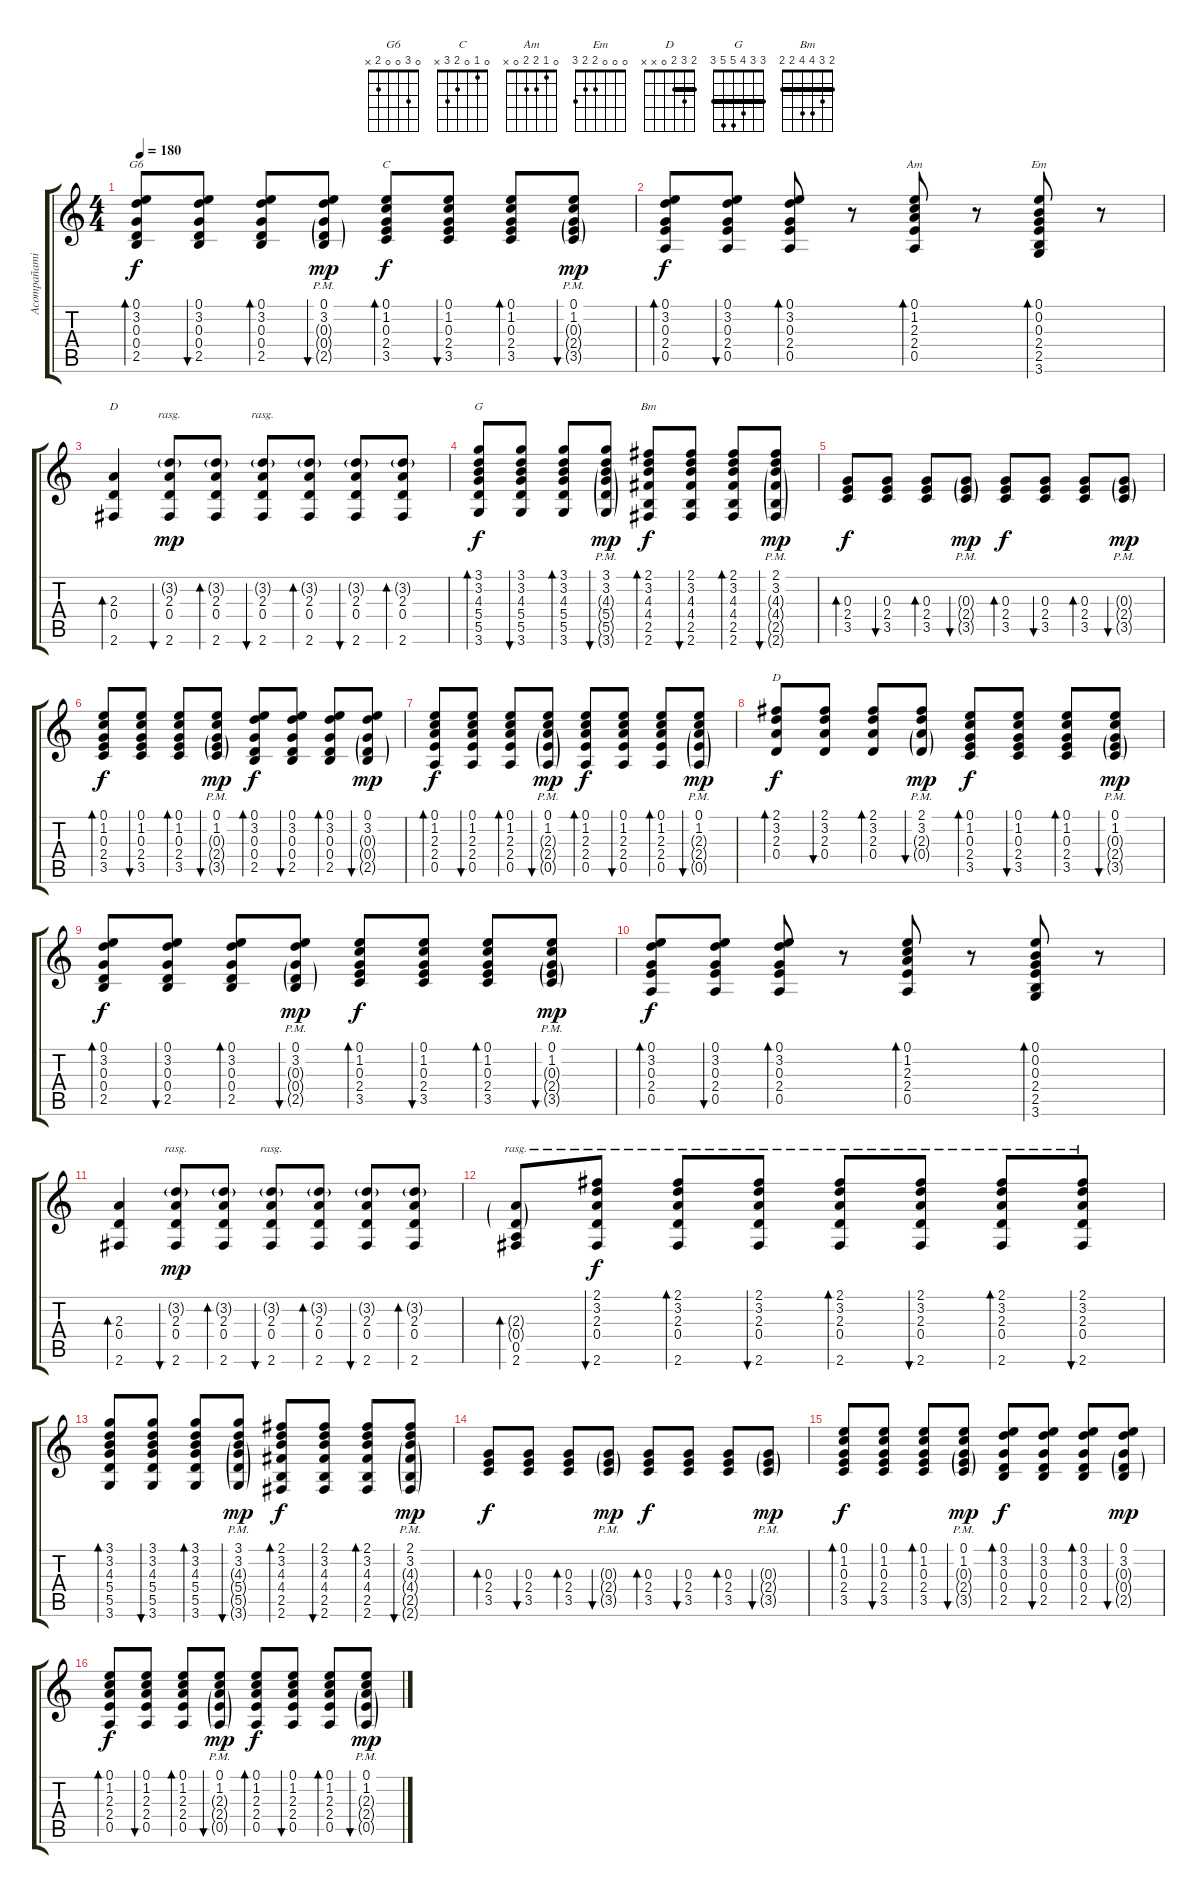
\track ("Acompañamiento" "Acompañami") {instrument acousticguitarnylon}
\staff {score tabs}
\tuning (E4 B3 G3 D3 A2 E2) {hide}
\chord ("G6" 0 3 0 0 2 x)
\chord ("C" 0 1 0 2 3 x)
\chord ("Am" 0 1 2 2 0 x)
\chord ("Em" 0 0 0 2 2 3)
\chord ("D" 2 3 2 0 0 2) {barre 2}
\chord ("G" 3 3 4 5 5 3) {barre 3}
\chord ("Bm" 2 3 4 4 2 2) {barre 2}
\chord ("D" 2 3 2 0 x x) {barre 2}
\ts (4 4)
\tempo 180
\clef g2
\ks c
(0.1 3.2 0.3 0.4 2.5).8{bd 60 ch "G6" dy f} (0.1 3.2 0.3 0.4 2.5).8{bu 60} (0.1 3.2 0.3 0.4 2.5).8{bd 60} (0.1 3.2 0.3{g} 0.4{g pm} 2.5{g}).8{bu 60 dy mp} (0.1 1.2 0.3 2.4 3.5).8{bd 60 ch "C" dy f} (0.1 1.2 0.3 2.4 3.5).8{bu 60} (0.1 1.2 0.3 2.4 3.5).8{bd 60} (0.1 1.2 0.3{g} 2.4{g} 3.5{g pm}).8{bu 60 dy mp} |
(0.1 3.2 0.3 2.4 0.5).8{bd 60 dy f} (0.1 3.2 0.3 2.4 0.5).8{bu 30} (0.1 3.2 0.3 2.4 0.5).8{bd 60} r.8 (0.1 1.2 2.3 2.4 0.5).8{bd 60 ch "Am"} r.8 (0.1 0.2 0.3 2.4 2.5 3.6).8{bd 60 ch "Em"} r.8 |
(2.3 0.4 2.6).4{bd 60 ch "D"} (3.2{g} 2.3 0.4 2.6).8{bu 30 rasg ii dy mp} (3.2{g} 2.3 0.4 2.6).8{bd 60} (3.2{g} 2.3 0.4 2.6).8{bu 30 rasg ii} (3.2{g} 2.3 0.4 2.6).8{bd 60} (3.2{g} 2.3 0.4 2.6).8{bu 30} (3.2{g} 2.3 0.4 2.6).8{bd 60} |
(3.1 3.2 4.3 5.4 5.5 3.6).8{bd 60 ch "G" dy f} (3.1 3.2 4.3 5.4 5.5 3.6).8{bu 30} (3.1 3.2 4.3 5.4 5.5 3.6).8{bd 60} (3.1 3.2 4.3{g} 5.4{g} 5.5{g} 3.6{g pm}).8{bu 30 dy mp} (2.1 3.2 4.3 4.4 2.5 2.6).8{bd 60 ch "Bm" dy f} (2.1 3.2 4.3 4.4 2.5 2.6).8{bu 30} (2.1 3.2 4.3 4.4 2.5 2.6).8{bd 60} (2.1 3.2 4.3{g} 4.4{g} 2.5{g} 2.6{g pm}).8{bu 30 dy mp} |
(0.3 2.4 3.5).8{bd 60 dy f} (0.3 2.4 3.5).8{bu 30} (0.3 2.4 3.5).8{bd 60} (0.3{g} 2.4{g} 3.5{g pm}).8{bu 30 dy mp} (0.3 2.4 3.5).8{bd 60 dy f} (0.3 2.4 3.5).8{bu 30} (0.3 2.4 3.5).8{bd 60} (0.3{g} 2.4{g} 3.5{g pm}).8{bu 30 dy mp} |
(0.1 1.2 0.3 2.4 3.5).8{bd 60 dy f} (0.1 1.2 0.3 2.4 3.5).8{bu 30} (0.1 1.2 0.3 2.4 3.5).8{bd 60} (0.1 1.2 0.3{g} 2.4{g} 3.5{g pm}).8{bu 30 dy mp} (0.1 3.2 0.3 0.4 2.5).8{bd 60 dy f} (0.1 3.2 0.3 0.4 2.5).8{bu 30} (0.1 3.2 0.3 0.4 2.5).8{bd 60} (0.1 3.2 0.3{g} 0.4{g} 2.5{g}).8{bu 30 dy mp} |
(0.1 1.2 2.3 2.4 0.5).8{bd 60 dy f} (0.1 1.2 2.3 2.4 0.5).8{bu 60} (0.1 1.2 2.3 2.4 0.5).8{bd 60} (0.1 1.2 2.3{g} 2.4{g} 0.5{g pm}).8{bu 60 dy mp} (0.1 1.2 2.3 2.4 0.5).8{bd 60 dy f} (0.1 1.2 2.3 2.4 0.5).8{bu 60} (0.1 1.2 2.3 2.4 0.5).8{bd 60} (0.1 1.2 2.3{g} 2.4{g} 0.5{g pm}).8{bu 60 dy mp} |
(2.1 3.2 2.3 0.4).8{bd 60 ch "D" dy f} (2.1 3.2 2.3 0.4).8{bu 60} (2.1 3.2 2.3 0.4).8{bd 60} (2.1 3.2 2.3{g} 0.4{g pm}).8{bu 60 dy mp} (0.1 1.2 0.3 2.4 3.5).8{bd 60 dy f} (0.1 1.2 0.3 2.4 3.5).8{bu 60} (0.1 1.2 0.3 2.4 3.5).8{bd 60} (0.1 1.2 0.3{g} 2.4{g} 3.5{g pm}).8{bu 60 dy mp} |
(0.1 3.2 0.3 0.4 2.5).8{bd 60 dy f} (0.1 3.2 0.3 0.4 2.5).8{bu 60} (0.1 3.2 0.3 0.4 2.5).8{bd 60} (0.1 3.2 0.3{g} 0.4{g pm} 2.5{g}).8{bu 60 dy mp} (0.1 1.2 0.3 2.4 3.5).8{bd 60 dy f} (0.1 1.2 0.3 2.4 3.5).8{bu 60} (0.1 1.2 0.3 2.4 3.5).8{bd 60} (0.1 1.2 0.3{g} 2.4{g} 3.5{g pm}).8{bu 60 dy mp} |
(0.1 3.2 0.3 2.4 0.5).8{bd 60 dy f} (0.1 3.2 0.3 2.4 0.5).8{bu 30} (0.1 3.2 0.3 2.4 0.5).8{bd 60} r.8 (0.1 1.2 2.3 2.4 0.5).8{bd 60} r.8 (0.1 0.2 0.3 2.4 2.5 3.6).8{bd 60} r.8 |
(2.3 0.4 2.6).4{bd 60} (3.2{g} 2.3 0.4 2.6).8{bu 30 rasg ii dy mp} (3.2{g} 2.3 0.4 2.6).8{bd 60} (3.2{g} 2.3 0.4 2.6).8{bu 30 rasg ii} (3.2{g} 2.3 0.4 2.6).8{bd 60} (3.2{g} 2.3 0.4 2.6).8{bu 30} (3.2{g} 2.3 0.4 2.6).8{bd 60} |
(2.3{g} 0.4{g} 0.5 2.6).8{bd 30 rasg ii} (2.1 3.2 2.3 0.4 2.6).8{bu 30 rasg ii dy f} (2.1 3.2 2.3 0.4 2.6).8{bd 30 rasg ii} (2.1 3.2 2.3 0.4 2.6).8{bu 30 rasg ii} (2.1 3.2 2.3 0.4 2.6).8{bd 30 rasg ii} (2.1 3.2 2.3 0.4 2.6).8{bu 30 rasg ii} (2.1 3.2 2.3 0.4 2.6).8{bd 30 rasg ii} (2.1 3.2 2.3 0.4 2.6).8{bu 30 rasg ii} |
(3.1 3.2 4.3 5.4 5.5 3.6).8{bd 60} (3.1 3.2 4.3 5.4 5.5 3.6).8{bu 30} (3.1 3.2 4.3 5.4 5.5 3.6).8{bd 60} (3.1 3.2 4.3{g} 5.4{g} 5.5{g} 3.6{g pm}).8{bu 30 dy mp} (2.1 3.2 4.3 4.4 2.5 2.6).8{bd 60 dy f} (2.1 3.2 4.3 4.4 2.5 2.6).8{bu 30} (2.1 3.2 4.3 4.4 2.5 2.6).8{bd 60} (2.1 3.2 4.3{g} 4.4{g} 2.5{g} 2.6{g pm}).8{bu 30 dy mp} |
(0.3 2.4 3.5).8{bd 60 dy f} (0.3 2.4 3.5).8{bu 30} (0.3 2.4 3.5).8{bd 60} (0.3{g} 2.4{g} 3.5{g pm}).8{bu 30 dy mp} (0.3 2.4 3.5).8{bd 60 dy f} (0.3 2.4 3.5).8{bu 30} (0.3 2.4 3.5).8{bd 60} (0.3{g} 2.4{g} 3.5{g pm}).8{bu 30 dy mp} |
(0.1 1.2 0.3 2.4 3.5).8{bd 60 dy f} (0.1 1.2 0.3 2.4 3.5).8{bu 30} (0.1 1.2 0.3 2.4 3.5).8{bd 60} (0.1 1.2 0.3{g} 2.4{g} 3.5{g pm}).8{bu 30 dy mp} (0.1 3.2 0.3 0.4 2.5).8{bd 60 dy f} (0.1 3.2 0.3 0.4 2.5).8{bu 30} (0.1 3.2 0.3 0.4 2.5).8{bd 60} (0.1 3.2 0.3{g} 0.4{g} 2.5{g}).8{bu 30 dy mp} |
(0.1 1.2 2.3 2.4 0.5).8{bd 60 dy f} (0.1 1.2 2.3 2.4 0.5).8{bu 60} (0.1 1.2 2.3 2.4 0.5).8{bd 60} (0.1 1.2 2.3{g} 2.4{g} 0.5{g pm}).8{bu 60 dy mp} (0.1 1.2 2.3 2.4 0.5).8{bd 60 dy f} (0.1 1.2 2.3 2.4 0.5).8{bu 60} (0.1 1.2 2.3 2.4 0.5).8{bd 60} (0.1 1.2 2.3{g} 2.4{g} 0.5{g pm}).8{bu 60 dy mp}
